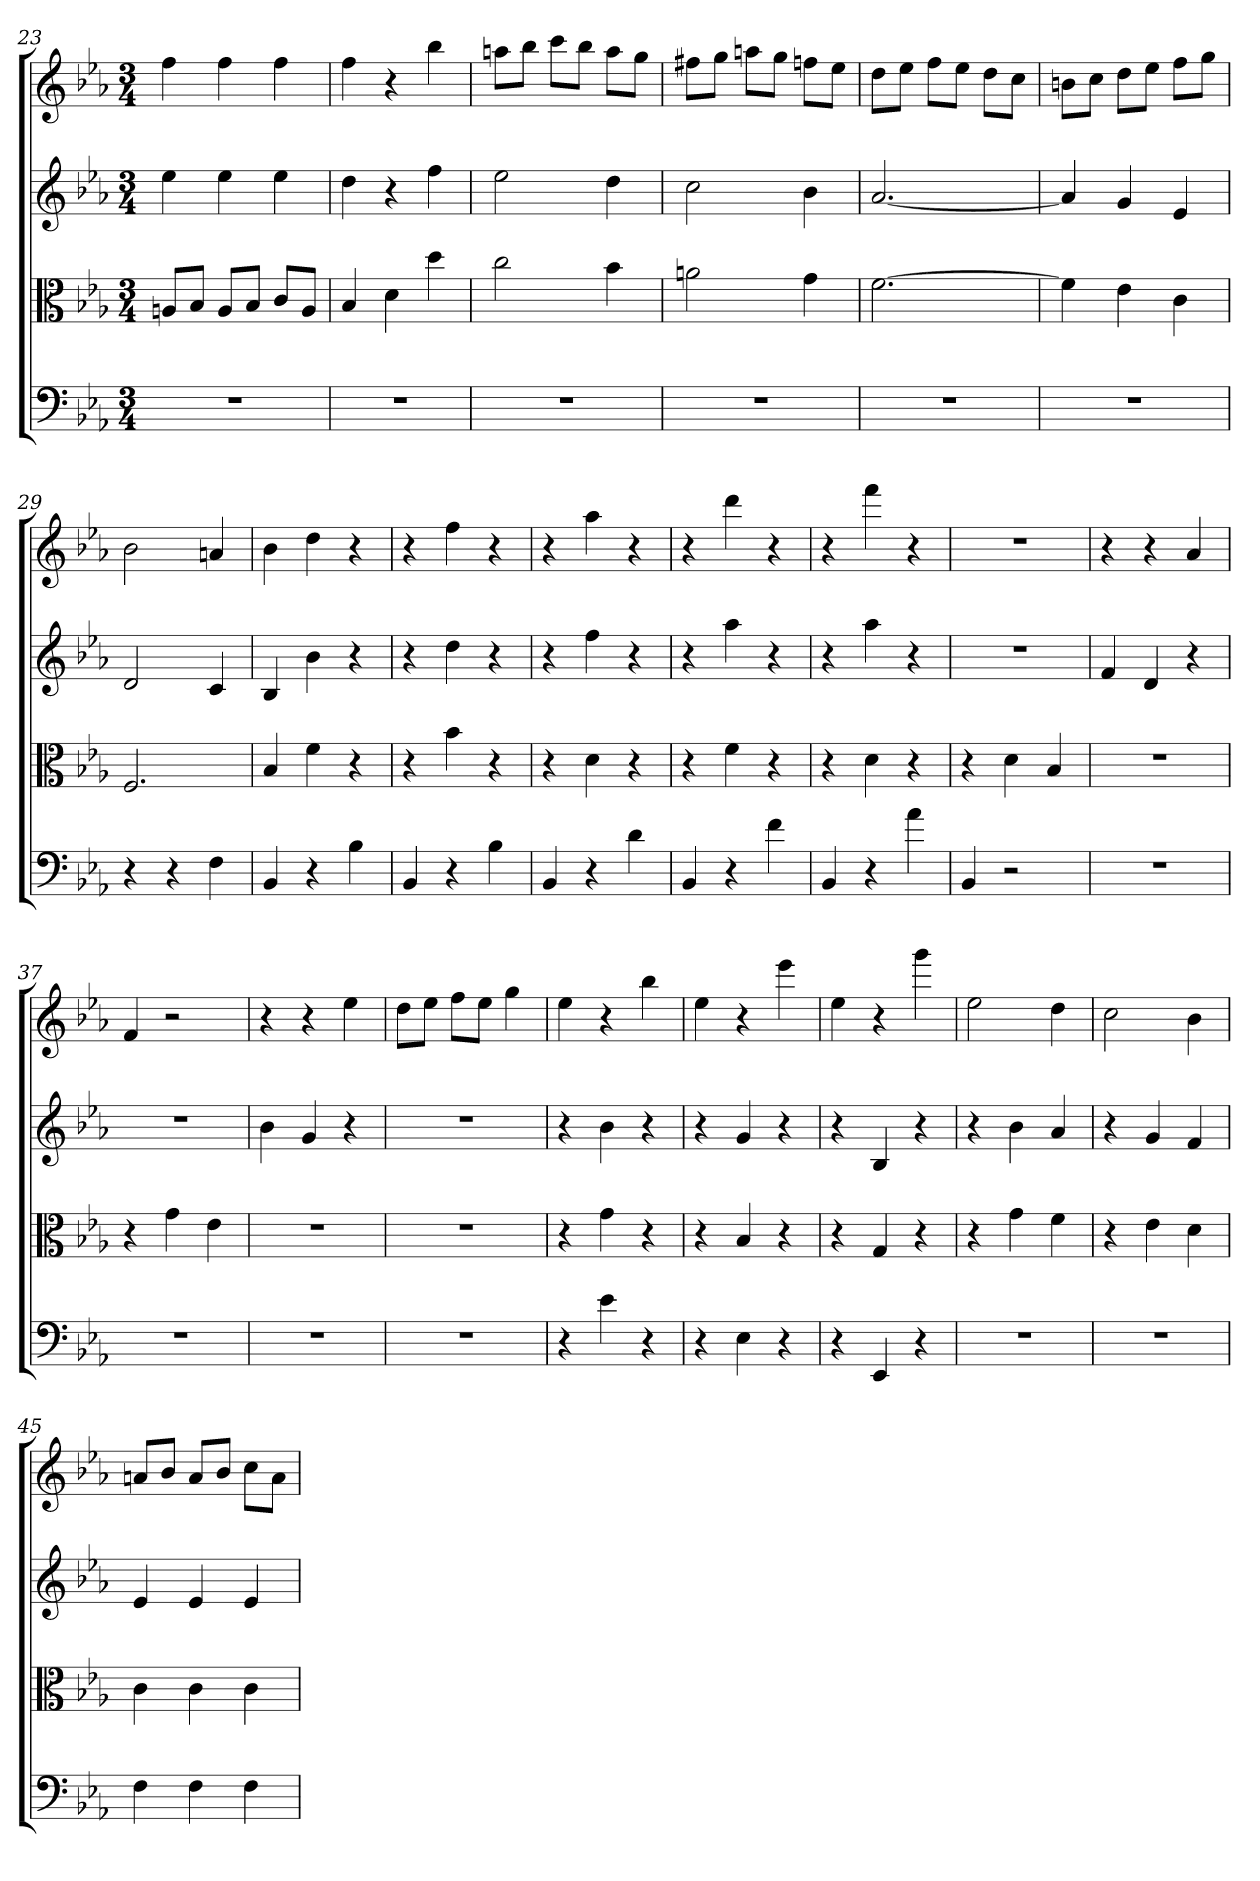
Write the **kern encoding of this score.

**kern	**kern	**kern	**kern
*part4	*part3	*part2	*part1
*staff4	*staff3	*staff2	*staff1
*clefF4	*clefC3	*	*
*k[b-e-a-]	*k[b-e-a-]	*k[b-e-a-]	*k[b-e-a-]
*E-:	*E-:	*E-:	*E-:
*M3/4	*M3/4	*M3/4	*M3/4
=23	=23	=23	=23
2.r	8An/L	4ee-	4ff
.	8B-/J	.	.
.	8A/L	4ee-	4ff
.	8B-/J	.	.
.	8c/L	4ee-	4ff
.	8A/J	.	.
=24	=24	=24	=24
2.r	4B-	4dd	4ff
.	4d	4r	4r
.	4dd	4ff	4bb-
=25	=25	=25	=25
2.r	2cc	2ee-	8aanL
.	.	.	8bb-J
.	.	.	8cccL
.	.	.	8bb-J
.	4b-	4dd	8aaL
.	.	.	8ggJ
=26	=26	=26	=26
2.r	2an	2cc	8ff#XL
.	.	.	8ggJ
.	.	.	8aanL
.	.	.	8ggJ
.	4g	4b-	8ffnL
.	.	.	8ee-J
=27	=27	=27	=27
2.r	[2.f	[2.a-	8ddL
.	.	.	8ee-J
.	.	.	8ffL
.	.	.	8ee-J
.	.	.	8ddL
.	.	.	8ccJ
=28	=28	=28	=28
2.r	4f]	4a-]	8bnL
.	.	.	8ccJ
.	4e-	4g	8ddL
.	.	.	8ee-J
.	4c	4e-	8ffL
.	.	.	8ggJ
=29	=29	=29	=29
4r	2.F	2d	2b-
4r	.	.	.
4F	.	4c	4an
=30	=30	=30	=30
4BB-	4B-	4B-	4b-
4r	4f	4b-	4dd
4B-	4r	4r	4r
=31	=31	=31	=31
4BB-	4r	4r	4r
4r	4b-	4dd	4ff
4B-	4r	4r	4r
=32	=32	=32	=32
4BB-	4r	4r	4r
4r	4d	4ff	4aa-
4d	4r	4r	4r
=33	=33	=33	=33
4BB-	4r	4r	4r
4r	4f	4aa-	4ddd
4f	4r	4r	4r
=34	=34	=34	=34
4BB-	4r	4r	4r
4r	4d	4aa-	4fff
4a-	4r	4r	4r
=35	=35	=35	=35
4BB-	4r	2.r	2.r
2r	4d	.	.
.	4B-	.	.
=36	=36	=36	=36
2.r	2.r	4f	4r
.	.	4d	4r
.	.	4r	4a-
=37	=37	=37	=37
2.r	4r	2.r	4f
.	4g	.	2r
.	4e-	.	.
=38	=38	=38	=38
2.r	2.r	4b-	4r
.	.	4g	4r
.	.	4r	4ee-
=39	=39	=39	=39
2.r	2.r	2.r	8ddL
.	.	.	8ee-J
.	.	.	8ffL
.	.	.	8ee-J
.	.	.	4gg
=40	=40	=40	=40
4r	4r	4r	4ee-
4e-	4g	4b-	4r
4r	4r	4r	4bb-
=41	=41	=41	=41
4r	4r	4r	4ee-
4E-	4B-	4g	4r
4r	4r	4r	4eee-
=42	=42	=42	=42
4r	4r	4r	4ee-
4EE-	4G	4B-	4r
4r	4r	4r	4ggg
=43	=43	=43	=43
2.r	4r	4r	2ee-
.	4g	4b-	.
.	4f	4a-	4dd
=44	=44	=44	=44
2.r	4r	4r	2cc
.	4e-	4g	.
.	4d	4f	4b-
=45	=45	=45	=45
4F	4c	4e-	8anL
.	.	.	8b-J
4F	4c	4e-	8aL
.	.	.	8b-J
4F	4c	4e-	8ccL
.	.	.	8aJ
=	=	=	=
*-	*-	*-	*-
